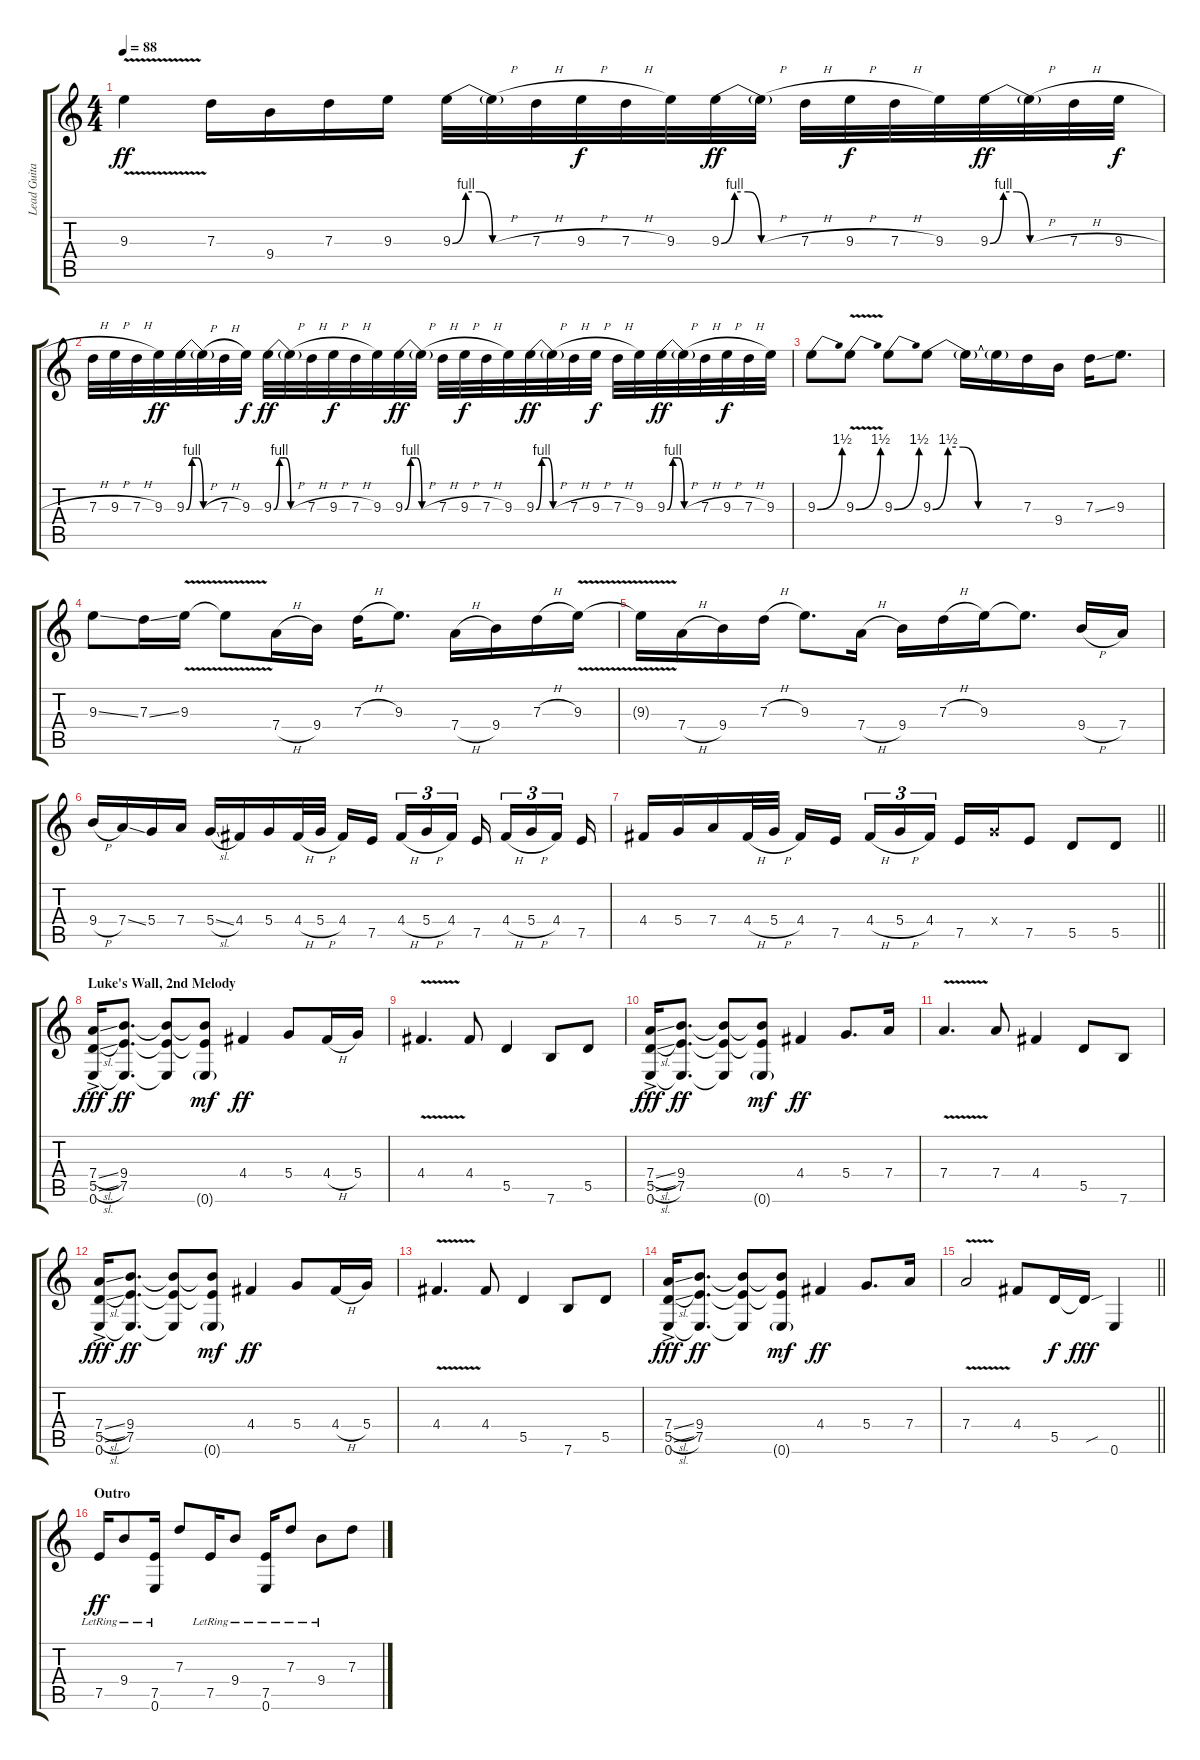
\track ("Lead Guitar" "Lead Guita") {instrument distortionguitar}
\staff {score tabs}
\tuning (E4 B3 G3 D3 A2 E2) {hide}
\ts (4 4)
\tempo 88
\clef g2
\ks c
9.3{v t}.4{dy ff} 7.3.16 9.4.16 7.3.16 9.3.16 9.3{be (custom 0 0 10 4 20 4 30 0 60 0)}.32 9.3{h t}.32 7.3{h}.32 9.3{h}.32{dy f} 7.3{h}.32 9.3.32 9.3{be (custom 0 0 10 4 20 4 30 0 60 0)}.32{dy ff} 9.3{h t}.32 7.3{h}.32 9.3{h}.32{dy f} 7.3{h}.32 9.3.32 9.3{be (custom 0 0 10 4 20 4 30 0 60 0)}.32{dy ff} 9.3{h t}.32 7.3{h}.32 9.3{h}.32{dy f} |
7.3{h}.32 9.3{h}.32 7.3{h}.32 9.3.32{dy ff} 9.3{be (custom 0 0 10 4 20 4 30 0 60 0)}.32 9.3{h t}.32 7.3{h}.32 9.3.32{dy f} 9.3{be (custom 0 0 10 4 20 4 30 0 60 0)}.32{dy ff} 9.3{h t}.32 7.3{h}.32 9.3{h}.32{dy f} 7.3{h}.32 9.3.32 9.3{be (custom 0 0 10 4 20 4 30 0 60 0)}.32{dy ff} 9.3{h t}.32 7.3{h}.32 9.3{h}.32{dy f} 7.3{h}.32 9.3.32 9.3{be (custom 0 0 10 4 20 4 30 0 60 0)}.32{dy ff} 9.3{h t}.32 7.3{h}.32 9.3{h}.32{dy f} 7.3{h}.32 9.3.32 9.3{be (custom 0 0 10 4 20 4 30 0 60 0)}.32{dy ff} 9.3{h t}.32 7.3{h}.32 9.3{h}.32{dy f} 7.3{h}.32 9.3.32 |
9.3{be (bend 0 0 60 6)}.8{volume 16 balance 10} 9.3{be (bend 0 0 60 6) v}.8 9.3{be (bend 0 0 60 6)}.8 9.3{be (custom 0 0 10 6 20 6 30 0 60 0)}.8 9.3{t}.16 9.3{t}.16 7.3.16 9.4.16 7.3{ss}.16 9.3.8{d} |
9.3{ss}.8 7.3{ss}.16 9.3{v}.16 9.3{t}.8 7.4{h}.16 9.4.16 7.3{h}.16 9.3.8{d} 7.4{h}.16 9.4.16 7.3{h}.16 9.3{v}.16 |
9.3{v t}.16 7.4{h}.16 9.4.16 7.3{h}.16 9.3.8{d} 7.4{h}.16 9.4.16 7.3{h}.16 9.3.16 9.3{t}.8{d} 9.4{h}.16 7.4.16 |
9.4{h}.16 7.4{ss}.16 5.4.16 7.4.16 5.4{sl}.16 4.4.16 5.4.16 4.4{h}.32 5.4{h}.32 4.4.16 7.5.16{beam splitsecondary} 4.4{h}.16{tu (3 2)} 5.4{h}.16{tu (3 2)} 4.4.16{tu (3 2)} 7.5.16{beam splitsecondary} 4.4{h}.16{tu (3 2)} 5.4{h}.16{tu (3 2)} 4.4.16{tu (3 2) beam splitsecondary} 7.5.16 |
\barLineRight lightlight
4.4.16 5.4.16 7.4.16 4.4{h}.32 5.4{h}.32 4.4.16 7.5.16{beam splitsecondary} 4.4{h}.16{tu (3 2)} 5.4{h}.16{tu (3 2)} 4.4.16{tu (3 2)} 7.5.16 5.4{x}.16 7.5.8 5.5.8 5.5.8 |
\section ("" "Luke's Wall, 2nd Melody")
(7.4{sl} 5.5{sl} 0.6{ac}).16{dy fff volume 11 balance 8} (9.4 7.5 0.6{t}).8{d dy ff} (9.4{t} 7.5{t} 0.6{t}).8 (9.4{t} 7.5{t} 0.6{g}).8{dy mf} 4.4.4{dy ff} 5.4.8 4.4{h}.16 5.4.16 |
4.4{v}.4{d} 4.4.8 5.5.4 7.6.8{beam merge} 5.5.8 |
(7.4{sl} 5.5{sl} 0.6{ac}).16{dy fff} (9.4 7.5 0.6{t}).8{d dy ff} (9.4{t} 7.5{t} 0.6{t}).8 (9.4{t} 7.5{t} 0.6{g}).8{dy mf} 4.4.4{dy ff} 5.4.8{d} 7.4.16 |
7.4{v}.4{d} 7.4.8 4.4.4 5.5.8 7.6.8 |
(7.4{sl} 5.5{sl} 0.6{ac}).16{dy fff} (9.4 7.5 0.6{t}).8{d dy ff} (9.4{t} 7.5{t} 0.6{t}).8 (9.4{t} 7.5{t} 0.6{g}).8{dy mf} 4.4.4{dy ff} 5.4.8 4.4{h}.16 5.4.16 |
4.4{v}.4{d} 4.4.8 5.5.4 7.6.8{beam merge} 5.5.8 |
(7.4{sl} 5.5{sl} 0.6{ac}).16{dy fff} (9.4 7.5 0.6{t}).8{d dy ff} (9.4{t} 7.5{t} 0.6{t}).8 (9.4{t} 7.5{t} 0.6{g}).8{dy mf} 4.4.4{dy ff} 5.4.8{d} 7.4.16 |
\barLineRight lightlight
7.4{v}.2 4.4.8 5.5.16{dy f} 5.5{sou t}.16{dy fff} 0.6.4 |
\section ("" "Outro")
7.5{lr}.16{dy ff volume 14 instrument distortionguitar} 9.4{lr}.8 (7.5{lr} 0.6{lr}).16 7.3.8 7.5{lr}.16 9.4{lr}.8 (7.5{lr} 0.6{lr}).16 7.3{lr}.8 9.4{lr}.8 7.3.8
